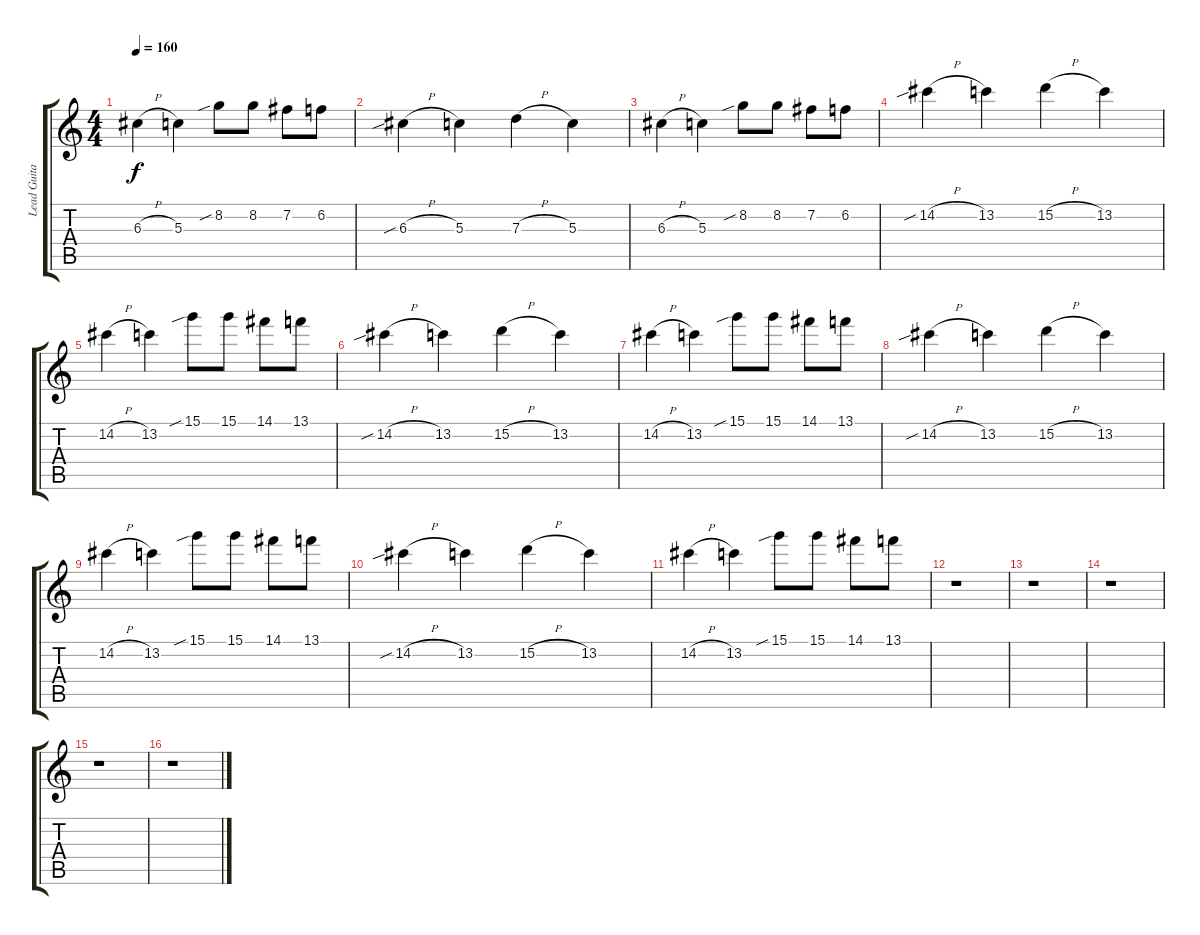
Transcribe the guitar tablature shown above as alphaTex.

\track ("Lead Guitar" "Lead Guita") {instrument distortionguitar}
\staff {score tabs}
\tuning (E4 B3 G3 D3 A2 E2) {hide}
\ts (4 4)
\tempo 160
\clef g2
\ks c
6.3{h}.4{dy f} 5.3.4 8.2{sib}.8 8.2.8 7.2.8 6.2.8 |
6.3{sib h}.4 5.3.4 7.3{h}.4 5.3.4 |
6.3{h}.4 5.3.4 8.2{sib}.8 8.2.8 7.2.8 6.2.8 |
14.2{sib h}.4 13.2.4 15.2{h}.4 13.2.4 |
14.2{h}.4 13.2.4 15.1{sib}.8 15.1.8 14.1.8 13.1.8 |
14.2{sib h}.4 13.2.4 15.2{h}.4 13.2.4 |
14.2{h}.4 13.2.4 15.1{sib}.8 15.1.8 14.1.8 13.1.8 |
14.2{sib h}.4 13.2.4 15.2{h}.4 13.2.4 |
14.2{h}.4 13.2.4 15.1{sib}.8 15.1.8 14.1.8 13.1.8 |
14.2{sib h}.4 13.2.4 15.2{h}.4 13.2.4 |
14.2{h}.4 13.2.4 15.1{sib}.8 15.1.8 14.1.8 13.1.8 |
r.1 |
r.1 |
r.1 |
r.1 |
r.1
